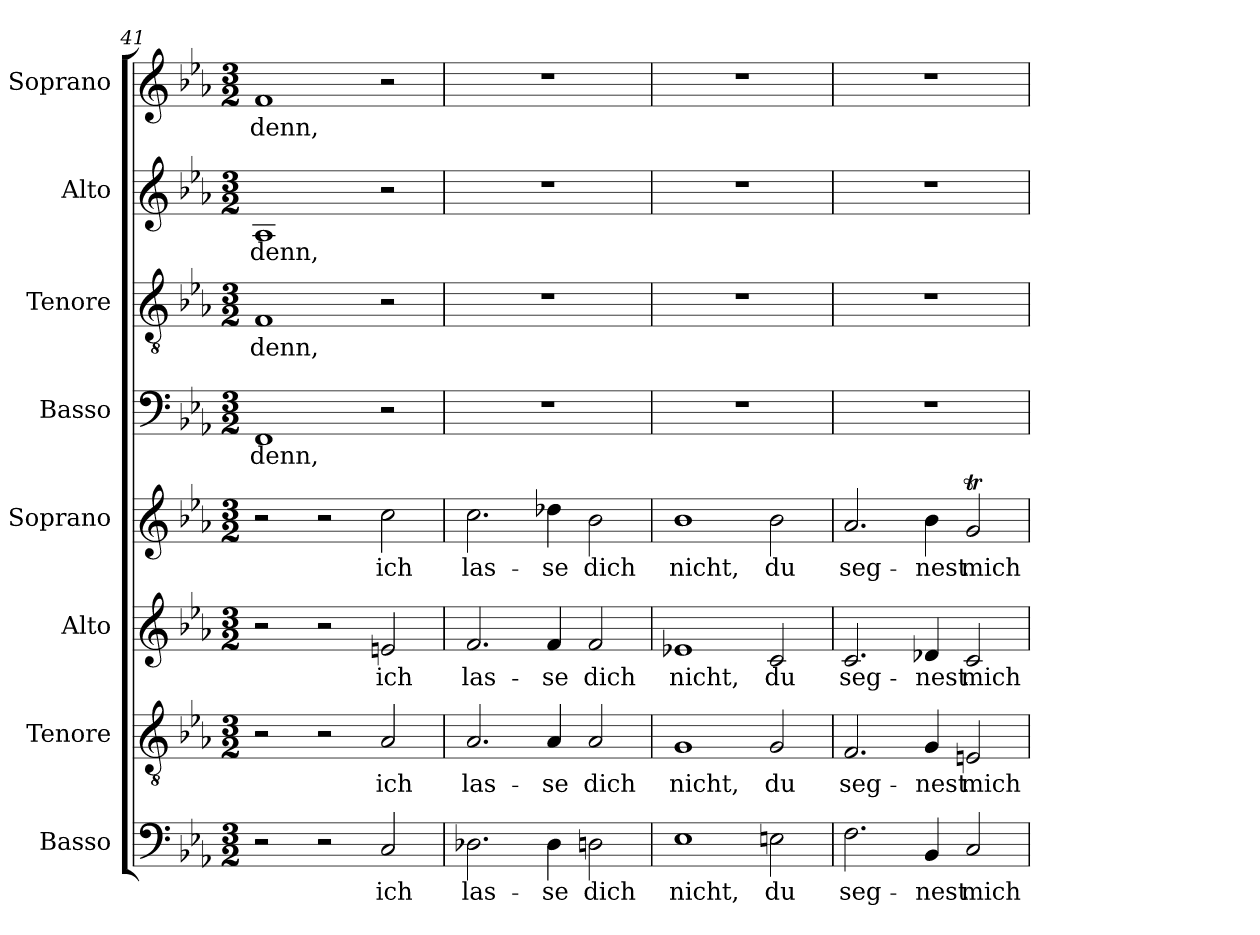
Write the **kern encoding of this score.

**kern	**text	**kern	**text	**kern	**text	**kern	**text	**kern	**text	**kern	**text	**kern	**text	**kern	**text
*part8	*part8	*part7	*part7	*part6	*part6	*part5	*part5	*part4	*part4	*part3	*part3	*part2	*part2	*part1	*part1
*staff8	*staff8	*staff7	*staff7	*staff6	*staff6	*staff5	*staff5	*staff4	*staff4	*staff3	*staff3	*staff2	*staff2	*staff1	*staff1
*I"Basso	*	*I"Tenore	*	*I"Alto	*	*I"Soprano	*	*I"Basso	*	*I"Tenore	*	*I"Alto	*	*I"Soprano	*
*I'B	*	*I'T	*	*I'A	*	*I'S	*	*I'B	*	*I'T	*	*I'A	*	*I'S	*
*clefF4	*	*clefGv2	*	*clefG2	*	*clefG2	*	*clefF4	*	*clefGv2	*	*clefG2	*	*clefG2	*
*k[b-e-a-]	*	*k[b-e-a-]	*	*k[b-e-a-]	*	*k[b-e-a-]	*	*k[b-e-a-]	*	*k[b-e-a-]	*	*k[b-e-a-]	*	*k[b-e-a-]	*
*E-:	*	*E-:	*	*E-:	*	*E-:	*	*E-:	*	*E-:	*	*E-:	*	*E-:	*
*M3/2	*	*M3/2	*	*M3/2	*	*M3/2	*	*M3/2	*	*M3/2	*	*M3/2	*	*M3/2	*
=41	=41	=41	=41	=41	=41	=41	=41	=41	=41	=41	=41	=41	=41	=41	=41
2r	.	2r	.	2r	.	2r	.	1FF	denn,	1F	denn,	1A-	denn,	1f	denn,
2r	.	2r	.	2r	.	2r	.	.	.	.	.	.	.	.	.
2C/	ich	2A-/	ich	2en/	ich	2cc\	ich	2r	.	2r	.	2r	.	2r	.
=42	=42	=42	=42	=42	=42	=42	=42	=42	=42	=42	=42	=42	=42	=42	=42
2.D-X\	las-	2.A-/	las-	2.f/	las-	2.cc\	las-	1.r	.	1.r	.	1.r	.	1.r	.
4D-\	-se	4A-/	-se	4f/	-se	4dd-X\	-se	.	.	.	.	.	.	.	.
2Dn\	dich	2A-/	dich	2f/	dich	2b-\	dich	.	.	.	.	.	.	.	.
=43	=43	=43	=43	=43	=43	=43	=43	=43	=43	=43	=43	=43	=43	=43	=43
1E-	nicht,	1G	nicht,	1e-X	nicht,	1b-	nicht,	1.r	.	1.r	.	1.r	.	1.r	.
2En\	du	2G/	du	2c/	du	2b-\	du	.	.	.	.	.	.	.	.
=44	=44	=44	=44	=44	=44	=44	=44	=44	=44	=44	=44	=44	=44	=44	=44
2.F\	seg-	2.F/	seg-	2.c/	seg-	2.a-/	seg-	1.r	.	1.r	.	1.r	.	1.r	.
4BB-/	-nest	4G/	-nest	4d-X/	-nest	4b-\	-nest	.	.	.	.	.	.	.	.
2C/	mich	2En/	mich	2c/	mich	2gt/	mich	.	.	.	.	.	.	.	.
=	=	=	=	=	=	=	=	=	=	=	=	=	=	=	=
*-	*-	*-	*-	*-	*-	*-	*-	*-	*-	*-	*-	*-	*-	*-	*-
